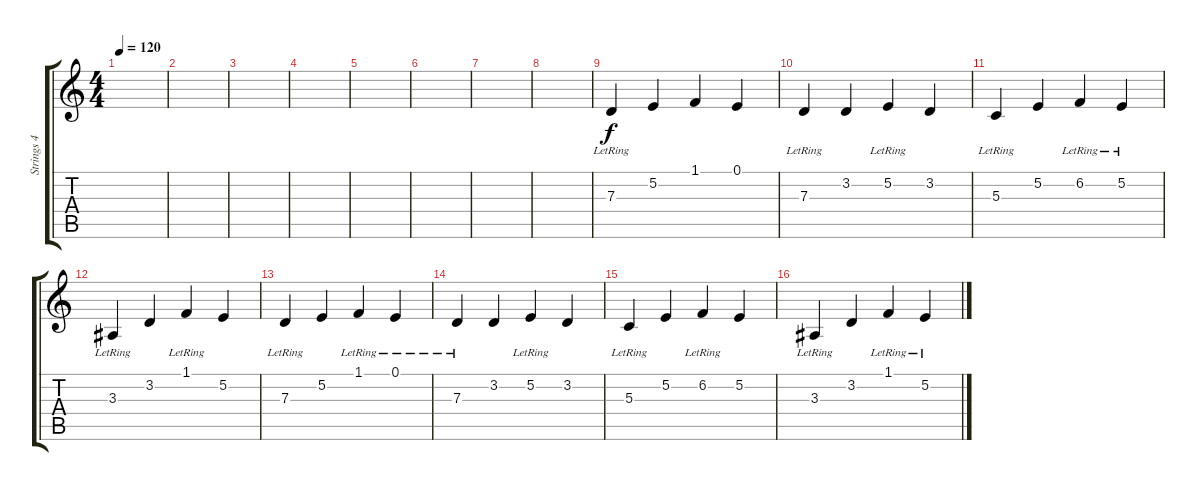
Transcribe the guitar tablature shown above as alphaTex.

\track ("Strings 4" "Strings 4") {instrument stringensemble1}
\staff {score tabs}
\tuning (E4 B3 G3 D3 A2 E2) {hide}
\ts (4 4)
\tempo 120
\clef g2
\ks c
|
|
|
|
|
|
|
|
7.3{lr}.4 5.2.4 1.1.4 0.1.4 |
7.3{lr}.4 3.2.4 5.2{lr}.4 3.2.4 |
5.3{lr}.4 5.2.4 6.2{lr}.4 5.2{lr}.4 |
3.3{lr}.4 3.2.4 1.1{lr}.4 5.2.4 |
7.3{lr}.4 5.2.4 1.1{lr}.4 0.1{lr}.4 |
7.3{lr}.4 3.2.4 5.2{lr}.4 3.2.4 |
5.3{lr}.4 5.2.4 6.2{lr}.4 5.2.4 |
3.3{lr}.4 3.2.4 1.1{lr}.4 5.2{lr}.4
